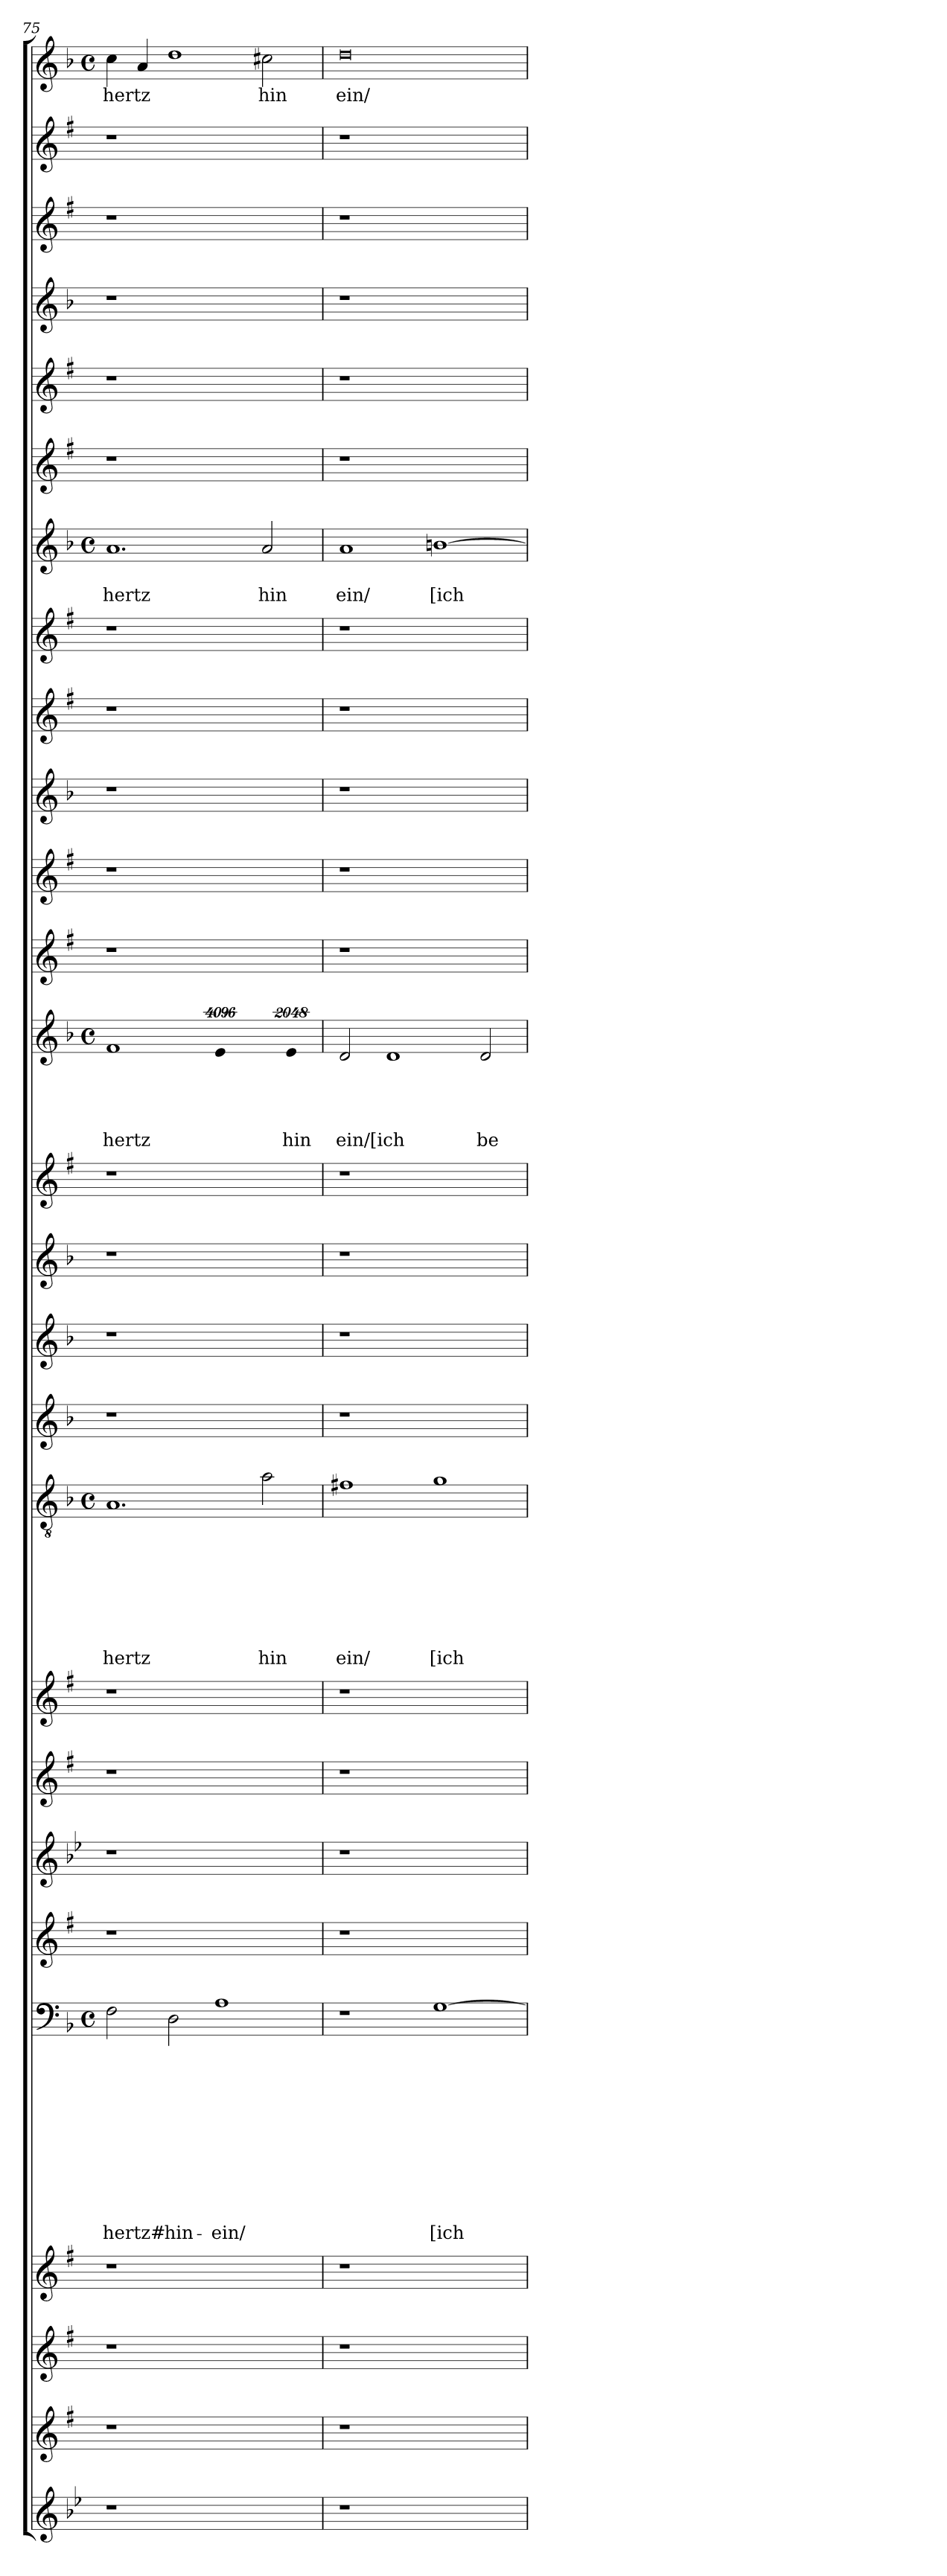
**kern	**kern	**kern	**kern	**kern	**text	**text	**text	**text	**text	**text	**text	**text	**text	**text	**text	**kern	**kern	**kern	**kern	**kern	**text	**text	**text	**text	**text	**text	**text	**text	**kern	**kern	**kern	**kern	**kern	**text	**text	**text	**text	**text	**kern	**kern	**kern	**kern	**kern	**kern	**text	**text	**kern	**kern	**kern	**kern	**kern	**kern	**text
*part27	*part26	*part25	*part24	*part23	*part23	*part23	*part23	*part23	*part23	*part23	*part23	*part23	*part23	*part23	*part23	*part22	*part21	*part20	*part19	*part18	*part18	*part18	*part18	*part18	*part18	*part18	*part18	*part18	*part17	*part16	*part15	*part14	*part13	*part13	*part13	*part13	*part13	*part13	*part12	*part11	*part10	*part9	*part8	*part7	*part7	*part7	*part6	*part5	*part4	*part3	*part2	*part1	*part1
*staff27	*staff26	*staff25	*staff24	*staff23	*staff23	*staff23	*staff23	*staff23	*staff23	*staff23	*staff23	*staff23	*staff23	*staff23	*staff23	*staff22	*staff21	*staff20	*staff19	*staff18	*staff18	*staff18	*staff18	*staff18	*staff18	*staff18	*staff18	*staff18	*staff17	*staff16	*staff15	*staff14	*staff13	*staff13	*staff13	*staff13	*staff13	*staff13	*staff12	*staff11	*staff10	*staff9	*staff8	*staff7	*staff7	*staff7	*staff6	*staff5	*staff4	*staff3	*staff2	*staff1	*staff1
*clefG2	*clefG2	*clefG2	*clefG2	*clefF4	*	*	*	*	*	*	*	*	*	*	*	*clefG2	*clefG2	*clefG2	*clefG2	*clefGv2	*	*	*	*	*	*	*	*	*clefG2	*clefG2	*clefG2	*clefG2	*clefG2	*	*	*	*	*	*clefG2	*clefG2	*clefG2	*clefG2	*clefG2	*clefG2	*	*	*clefG2	*clefG2	*clefG2	*clefG2	*clefG2	*clefG2	*
*	*ITrd1c2	*ITrd1c2	*ITrd1c2	*	*	*	*	*	*	*	*	*	*	*	*	*ITrd1c2	*	*ITrd1c2	*ITrd1c2	*	*	*	*	*	*	*	*	*	*ITrd-3c-5	*ITrd-3c-5	*ITrd-3c-5	*ITrd1c2	*	*	*	*	*	*	*ITrd1c2	*ITrd1c2	*ITrd-3c-5	*ITrd1c2	*ITrd1c2	*	*	*	*ITrd1c2	*ITrd1c2	*ITrd1c2	*ITrd1c2	*ITrd1c2	*ITrd-3c-5	*
*k[b-e-]	*k[b-]	*k[b-]	*k[b-]	*k[b-]	*	*	*	*	*	*	*	*	*	*	*	*k[b-]	*k[b-e-]	*k[b-]	*k[b-]	*k[b-]	*	*	*	*	*	*	*	*	*k[b-e-]	*k[b-e-]	*k[b-e-]	*k[b-]	*k[b-]	*	*	*	*	*	*k[b-]	*k[b-]	*k[b-e-]	*k[b-]	*k[b-]	*k[b-]	*	*	*k[b-]	*k[b-]	*k[b-e-a-]	*k[b-]	*k[b-]	*k[b-e-]	*
*B-:	*F:	*F:	*F:	*F:	*	*	*	*	*	*	*	*	*	*	*	*F:	*B-:	*F:	*F:	*F:	*	*	*	*	*	*	*	*	*B-:	*B-:	*B-:	*F:	*F:	*	*	*	*	*	*F:	*F:	*B-:	*F:	*F:	*F:	*	*	*F:	*F:	*E-:	*F:	*F:	*B-:	*
*	*	*	*	*M4/4	*	*	*	*	*	*	*	*	*	*	*	*	*	*	*	*M4/4	*	*	*	*	*	*	*	*	*	*	*	*	*M4/4	*	*	*	*	*	*	*	*	*	*	*M4/4	*	*	*	*	*	*	*	*M4/4	*
*	*	*	*	*met(c)	*	*	*	*	*	*	*	*	*	*	*	*	*	*	*	*met(c)	*	*	*	*	*	*	*	*	*	*	*	*	*met(c)	*	*	*	*	*	*	*	*	*	*	*met(c)	*	*	*	*	*	*	*	*met(c)	*
=75	=75	=75	=75	=75	=75	=75	=75	=75	=75	=75	=75	=75	=75	=75	=75	=75	=75	=75	=75	=75	=75	=75	=75	=75	=75	=75	=75	=75	=75	=75	=75	=75	=75	=75	=75	=75	=75	=75	=75	=75	=75	=75	=75	=75	=75	=75	=75	=75	=75	=75	=75	=75	=75
!	!	!	!	!	!	!	!	!	!	!	!	!	!	!	!LO:LY:b	!	!	!	!	!	!	!	!	!	!	!	!	!LO:LY:b	!	!	!	!	!	!	!	!	!	!LO:LY:b	!	!	!	!	!	!	!	!LO:LY:b	!	!	!	!	!	!	!LO:LY:b
1r	1r	1r	1r	2F\	.	.	.	.	.	.	.	.	.	.	hertz#	1r	1r	1r	1r	1.A	.	.	.	.	.	.	.	hertz	1r	1r	1r	1r	1f	.	.	.	.	hertz	1r	1r	1r	1r	1r	1.a	.	hertz	1r	1r	1r	1r	1r	4ff\	hertz
.	.	.	.	.	.	.	.	.	.	.	.	.	.	.	.	.	.	.	.	.	.	.	.	.	.	.	.	.	.	.	.	.	.	.	.	.	.	.	.	.	.	.	.	.	.	.	.	.	.	.	.	4dd/	.
!	!	!	!	!	!	!	!	!	!	!	!	!	!	!	!LO:LY:b	!	!	!	!	!	!	!	!	!	!	!	!	!	!	!	!	!	!	!	!	!	!	!	!	!	!	!	!	!	!	!	!	!	!	!	!	!	!
.	.	.	.	2D\	.	.	.	.	.	.	.	.	.	.	hin-	.	.	.	.	.	.	.	.	.	.	.	.	.	.	.	.	.	.	.	.	.	.	.	.	.	.	.	.	.	.	.	.	.	.	.	.	1gg	.
!	!	!	!	!	!	!	!	!	!	!	!	!	!	!	!LO:LY:b	!	!	!	!	!	!	!	!	!	!	!	!	!	!	!	!	!	!LO:N:vis=1	!	!	!	!	!	!	!	!	!	!	!	!	!	!	!	!	!	!	!	!
1ryy	1ryy	1ryy	1ryy	1A	.	.	.	.	.	.	.	.	.	.	-ein/	1ryy	1ryy	1ryy	1ryy	.	.	.	.	.	.	.	.	.	1ryy	1ryy	1ryy	1ryy	4096%2731e	.	.	.	.	.	1ryy	1ryy	1ryy	1ryy	1ryy	.	.	.	1ryy	1ryy	1ryy	1ryy	1ryy	.	.
!	!	!	!	!	!	!	!	!	!	!	!	!	!	!	!	!	!	!	!	!	!	!	!	!	!	!	!	!LO:LY:b	!	!	!	!	!	!	!	!	!	!	!	!	!	!	!	!	!	!LO:LY:b	!	!	!	!	!	!	!LO:LY:b
.	.	.	.	.	.	.	.	.	.	.	.	.	.	.	.	.	.	.	.	2a\	.	.	.	.	.	.	.	hin	.	.	.	.	.	.	.	.	.	.	.	.	.	.	.	2a/	.	hin	.	.	.	.	.	2ff#\	hin
!	!	!	!	!	!	!	!	!	!	!	!	!	!	!	!	!	!	!	!	!	!	!	!	!	!	!	!	!	!	!	!	!	!LO:N:vis=2	!	!	!	!	!LO:LY:b	!	!	!	!	!	!	!	!	!	!	!	!	!	!	!
.	.	.	.	.	.	.	.	.	.	.	.	.	.	.	.	.	.	.	.	.	.	.	.	.	.	.	.	.	.	.	.	.	4096%1365e/	.	.	.	.	hin	.	.	.	.	.	.	.	.	.	.	.	.	.	.	.
=76	=76	=76	=76	=76	=76	=76	=76	=76	=76	=76	=76	=76	=76	=76	=76	=76	=76	=76	=76	=76	=76	=76	=76	=76	=76	=76	=76	=76	=76	=76	=76	=76	=76	=76	=76	=76	=76	=76	=76	=76	=76	=76	=76	=76	=76	=76	=76	=76	=76	=76	=76	=76	=76
!	!	!	!	!	!	!	!	!	!	!	!	!	!	!	!	!	!	!	!	!	!	!	!	!	!	!	!	!LO:LY:b	!	!	!	!	!	!	!	!	!	!LO:LY:b	!	!	!	!	!	!	!	!LO:LY:b	!	!	!	!	!	!	!LO:LY:b
1r	1r	1r	1r	1r	.	.	.	.	.	.	.	.	.	.	.	1r	1r	1r	1r	1f#X	.	.	.	.	.	.	.	ein/	1r	1r	1r	1r	2d/	.	.	.	.	ein/[ich	1r	1r	1r	1r	1r	1a	.	ein/	1r	1r	1r	1r	1r	0gg	ein/
.	.	.	.	.	.	.	.	.	.	.	.	.	.	.	.	.	.	.	.	.	.	.	.	.	.	.	.	.	.	.	.	.	1d	.	.	.	.	.	.	.	.	.	.	.	.	.	.	.	.	.	.	.	.
!	!	!	!	!	!	!	!	!	!	!	!	!	!	!	!LO:LY:b	!	!	!	!	!	!	!	!	!	!	!	!	!LO:LY:b	!	!	!	!	!	!	!	!	!	!	!	!	!	!	!	!	!	!LO:LY:b	!	!	!	!	!	!	!
1ryy	1ryy	1ryy	1ryy	[>1G	.	.	.	.	.	.	.	.	.	.	[ich	1ryy	1ryy	1ryy	1ryy	1g	.	.	.	.	.	.	.	[ich	1ryy	1ryy	1ryy	1ryy	.	.	.	.	.	.	1ryy	1ryy	1ryy	1ryy	1ryy	[>1bn	.	[ich	1ryy	1ryy	1ryy	1ryy	1ryy	.	.
!	!	!	!	!	!	!	!	!	!	!	!	!	!	!	!	!	!	!	!	!	!	!	!	!	!	!	!	!	!	!	!	!	!	!	!	!	!	!LO:LY:b	!	!	!	!	!	!	!	!	!	!	!	!	!	!	!
.	.	.	.	.	.	.	.	.	.	.	.	.	.	.	.	.	.	.	.	.	.	.	.	.	.	.	.	.	.	.	.	.	2d/	.	.	.	.	be	.	.	.	.	.	.	.	.	.	.	.	.	.	.	.
=	=	=	=	=	=	=	=	=	=	=	=	=	=	=	=	=	=	=	=	=	=	=	=	=	=	=	=	=	=	=	=	=	=	=	=	=	=	=	=	=	=	=	=	=	=	=	=	=	=	=	=	=	=
*-	*-	*-	*-	*-	*-	*-	*-	*-	*-	*-	*-	*-	*-	*-	*-	*-	*-	*-	*-	*-	*-	*-	*-	*-	*-	*-	*-	*-	*-	*-	*-	*-	*-	*-	*-	*-	*-	*-	*-	*-	*-	*-	*-	*-	*-	*-	*-	*-	*-	*-	*-	*-	*-
